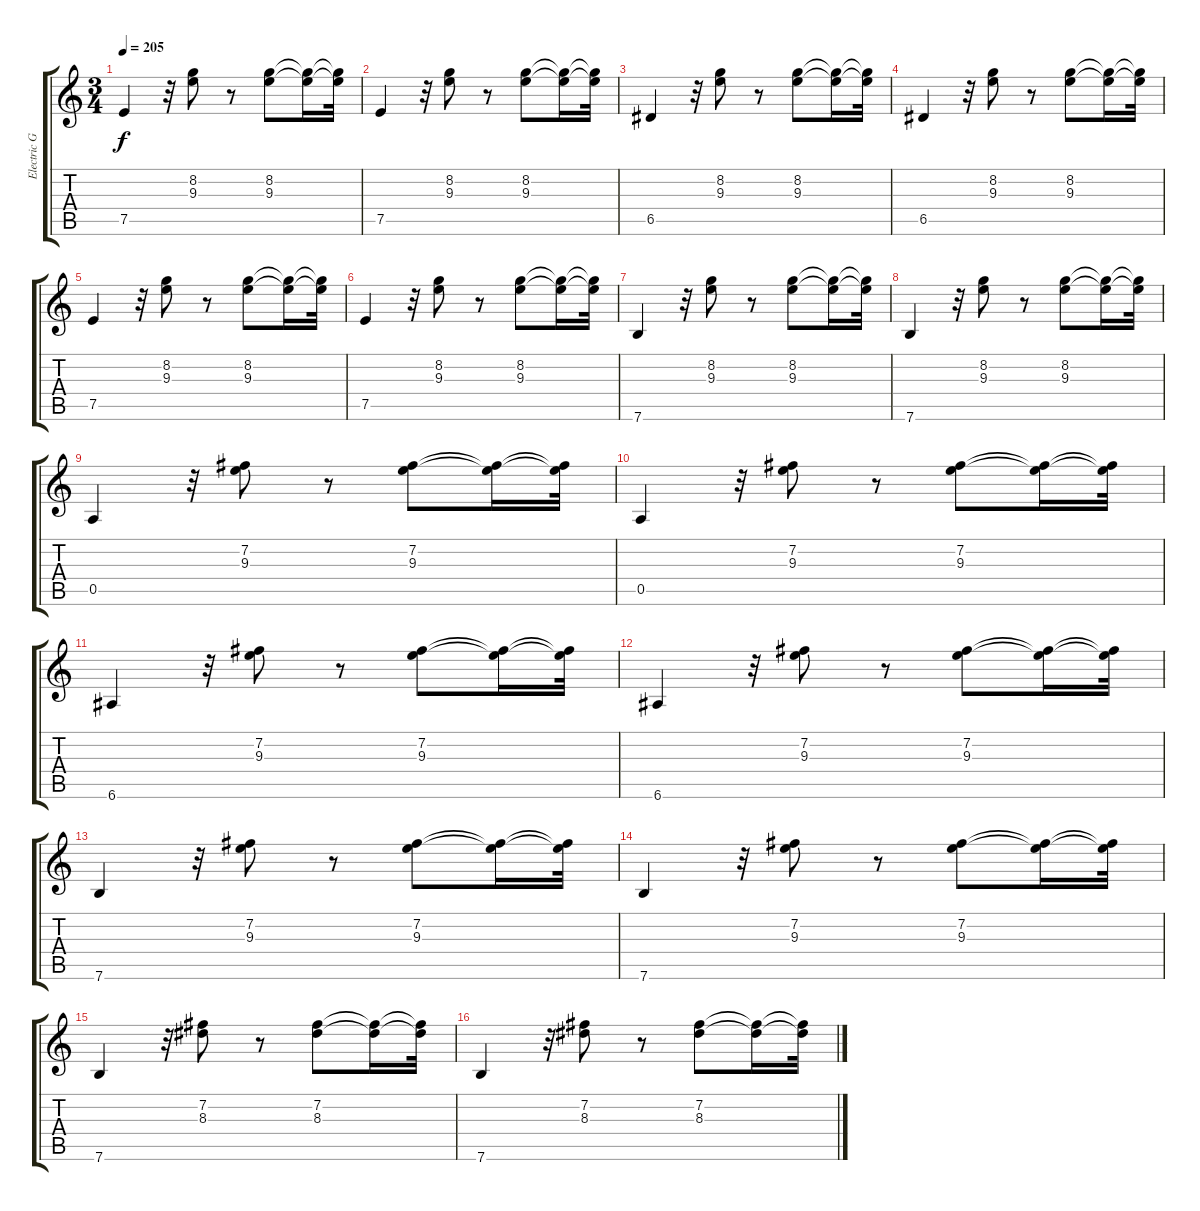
\track ("Electric Guitar 2 " "Electric G") {instrument distortionguitar}
\staff {score tabs}
\tuning (E4 B3 G3 D3 A2 E2) {hide}
\ts (3 4)
\tempo 205
\clef g2
\ks c
7.5.4{dy f instrument electricguitarmuted} r.32 (8.2 9.3).8 r.8 (8.2 9.3).8 (8.2{t} 9.3{t}).16 (8.2{t} 9.3{t}).32 |
7.5.4 r.32 (8.2 9.3).8 r.8 (8.2 9.3).8 (8.2{t} 9.3{t}).16 (8.2{t} 9.3{t}).32 |
6.5.4 r.32 (8.2 9.3).8 r.8 (8.2 9.3).8 (8.2{t} 9.3{t}).16 (8.2{t} 9.3{t}).32 |
6.5.4 r.32 (8.2 9.3).8 r.8 (8.2 9.3).8 (8.2{t} 9.3{t}).16 (8.2{t} 9.3{t}).32 |
7.5.4 r.32 (8.2 9.3).8 r.8 (8.2 9.3).8 (8.2{t} 9.3{t}).16 (8.2{t} 9.3{t}).32 |
7.5.4 r.32 (8.2 9.3).8 r.8 (8.2 9.3).8 (8.2{t} 9.3{t}).16 (8.2{t} 9.3{t}).32 |
7.6.4 r.32 (8.2 9.3).8 r.8 (8.2 9.3).8 (8.2{t} 9.3{t}).16 (8.2{t} 9.3{t}).32 |
7.6.4 r.32 (8.2 9.3).8 r.8 (8.2 9.3).8 (8.2{t} 9.3{t}).16 (8.2{t} 9.3{t}).32 |
0.5.4 r.32 (7.2 9.3).8 r.8 (7.2 9.3).8 (7.2{t} 9.3{t}).16 (7.2{t} 9.3{t}).32 |
0.5.4 r.32 (7.2 9.3).8 r.8 (7.2 9.3).8 (7.2{t} 9.3{t}).16 (7.2{t} 9.3{t}).32 |
6.6.4 r.32 (7.2 9.3).8 r.8 (7.2 9.3).8 (7.2{t} 9.3{t}).16 (7.2{t} 9.3{t}).32 |
6.6.4 r.32 (7.2 9.3).8 r.8 (7.2 9.3).8 (7.2{t} 9.3{t}).16 (7.2{t} 9.3{t}).32 |
7.6.4 r.32 (7.2 9.3).8 r.8 (7.2 9.3).8 (7.2{t} 9.3{t}).16 (7.2{t} 9.3{t}).32 |
7.6.4 r.32 (7.2 9.3).8 r.8 (7.2 9.3).8 (7.2{t} 9.3{t}).16 (7.2{t} 9.3{t}).32 |
7.6.4 r.32 (7.2 8.3).8 r.8 (7.2 8.3).8 (7.2{t} 8.3{t}).16 (7.2{t} 8.3{t}).32 |
7.6.4 r.32 (7.2 8.3).8 r.8 (7.2 8.3).8 (7.2{t} 8.3{t}).16 (7.2{t} 8.3{t}).32
